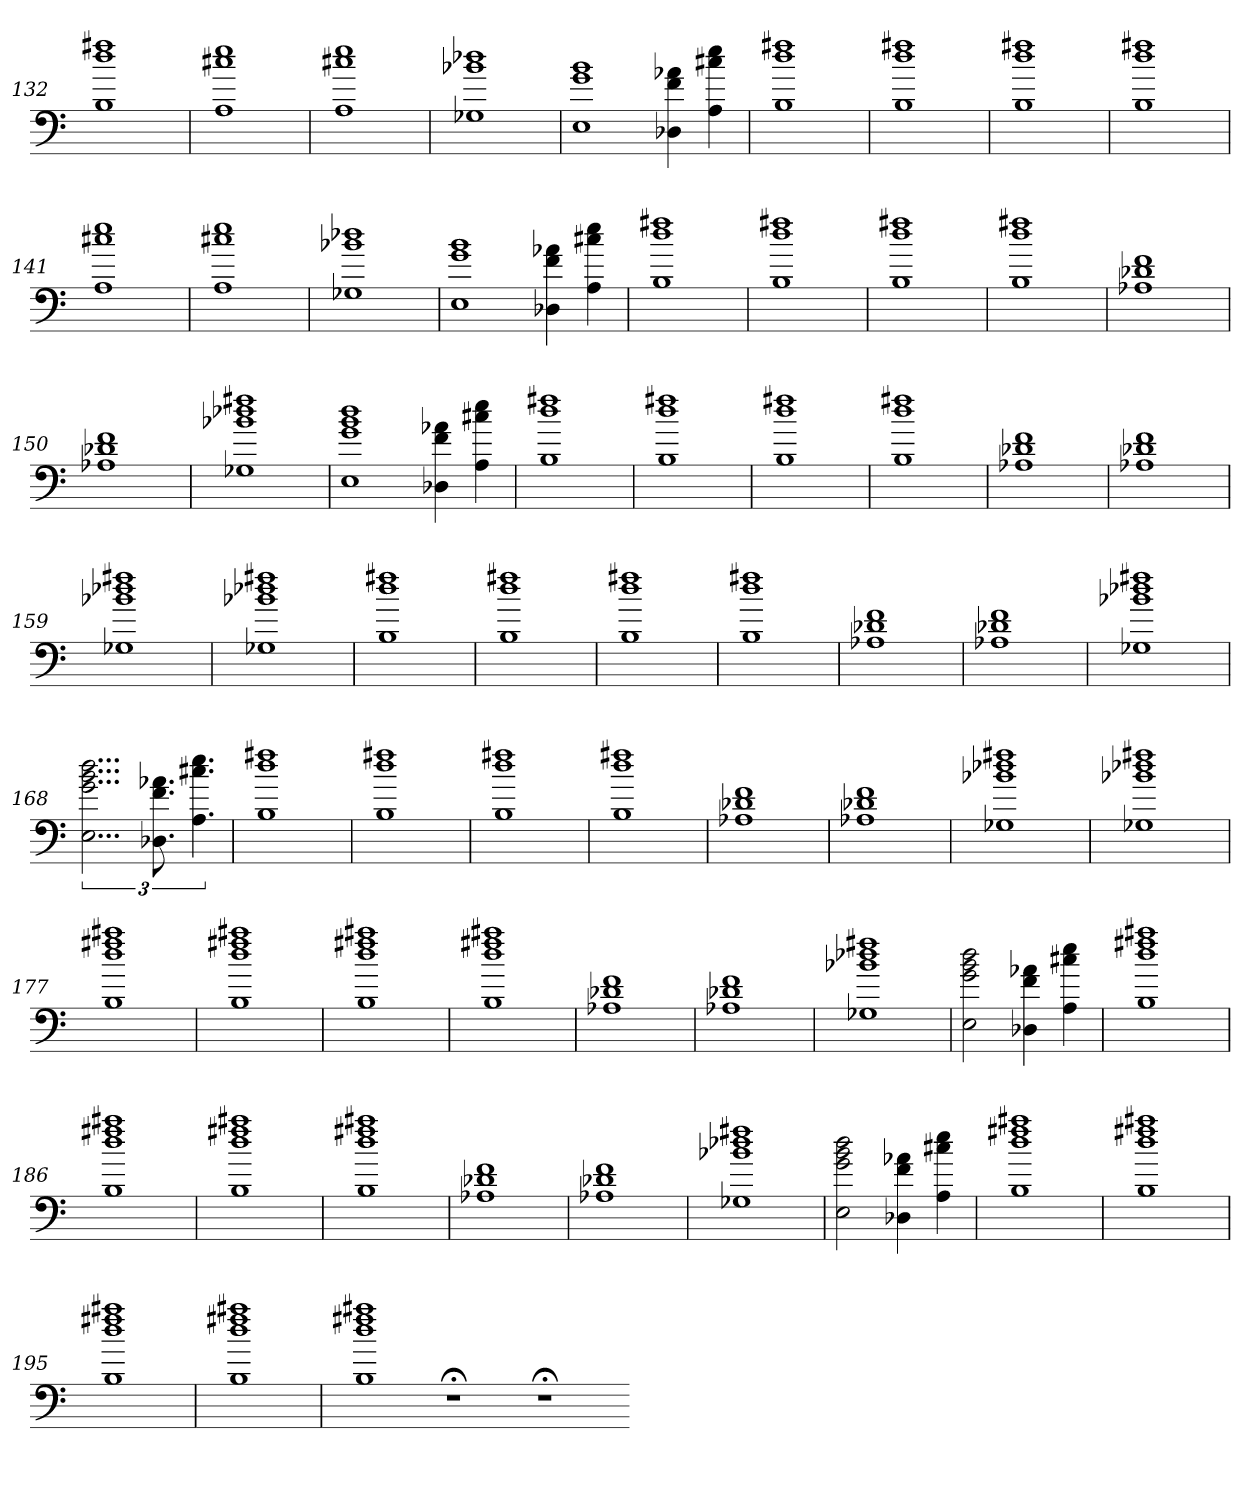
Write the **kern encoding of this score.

**kern
*part1
*staff1
=132
1B 1dd 1ff#X
=133
1A 1cc#X 1ee
=134
1A 1cc#X 1ee
=135
1G-X 1b-X 1dd-X
=136
1E 1g 1b
4D-X 4f 4a-X
4A 4cc#X 4ee
=137
1B 1dd 1ff#X
=138
1B 1dd 1ff#X
=139
1B 1dd 1ff#X
=140
1B 1dd 1ff#X
=141
1A 1cc#X 1ee
=142
1A 1cc#X 1ee
=143
1G-X 1b-X 1dd-X
=144
1E 1g 1b
4D-X 4f 4a-X
4A 4cc#X 4ee
=145
1B 1dd 1ff#X
=146
1B 1dd 1ff#X
=147
1B 1dd 1ff#X
=148
1B 1dd 1ff#X
=149
1A-X 1d-X 1f
=150
1A-X 1d-X 1f
=151
1G-X 1b-X 1dd-X 1ff#X
=152
1E 1g 1b 1dd
4D-X 4f 4a-X
4A 4cc#X 4ee
=153
1B 1dd 1ff#X
=154
1B 1dd 1ff#X
=155
1B 1dd 1ff#X
=156
1B 1dd 1ff#X
=157
1A-X 1d-X 1f
=158
1A-X 1d-X 1f
=159
1G-X 1b-X 1dd-X 1ff#X
=160
1G-X 1b-X 1dd-X 1ff#X
=161
1B 1dd 1ff#X
=162
1B 1dd 1ff#X
=163
1B 1dd 1ff#X
=164
1B 1dd 1ff#X
=165
1A-X 1d-X 1f
=166
1A-X 1d-X 1f
=167
1G-X 1b-X 1dd-X 1ff#X
=168
3...E 3...g 3...b 3...dd
12.D-X 12.f 12.a-X
6.A 6.cc#X 6.ee
=169
1B 1dd 1ff#X
=170
1B 1dd 1ff#X
=171
1B 1dd 1ff#X
=172
1B 1dd 1ff#X
=173
1A-X 1d-X 1f
=174
1A-X 1d-X 1f
=175
1G-X 1b-X 1dd-X 1ff#X
=176
1G-X 1b-X 1dd-X 1ff#X
=177
1B 1dd 1ff#X 1aa#X
=178
1B 1dd 1ff#X 1aa#X
=179
1B 1dd 1ff#X 1aa#X
=180
1B 1dd 1ff#X 1aa#X
=181
1A-X 1d-X 1f
=182
1A-X 1d-X 1f
=183
1G-X 1b-X 1dd-X 1ff#X
=184
2E 2g 2b 2dd
4D-X 4f 4a-X
4A 4cc#X 4ee
=185
1B 1dd 1ff#X 1aa#X
=186
1B 1dd 1ff#X 1aa#X
=187
1B 1dd 1ff#X 1aa#X
=188
1B 1dd 1ff#X 1aa#X
=189
1A-X 1d-X 1f
=190
1A-X 1d-X 1f
=191
1G-X 1b-X 1dd-X 1ff#X
=192
2E 2g 2b 2dd
4D-X 4f 4a-X
4A 4cc#X 4ee
=193
1B 1dd 1ff#X 1aa#X
=194
1B 1dd 1ff#X 1aa#X
=195
1B 1dd 1ff#X 1aa#X
=196
1B 1dd 1ff#X 1aa#X
=197
1B 1dd 1ff#X 1aa#X
1r;<
1r;<
=-
*-
